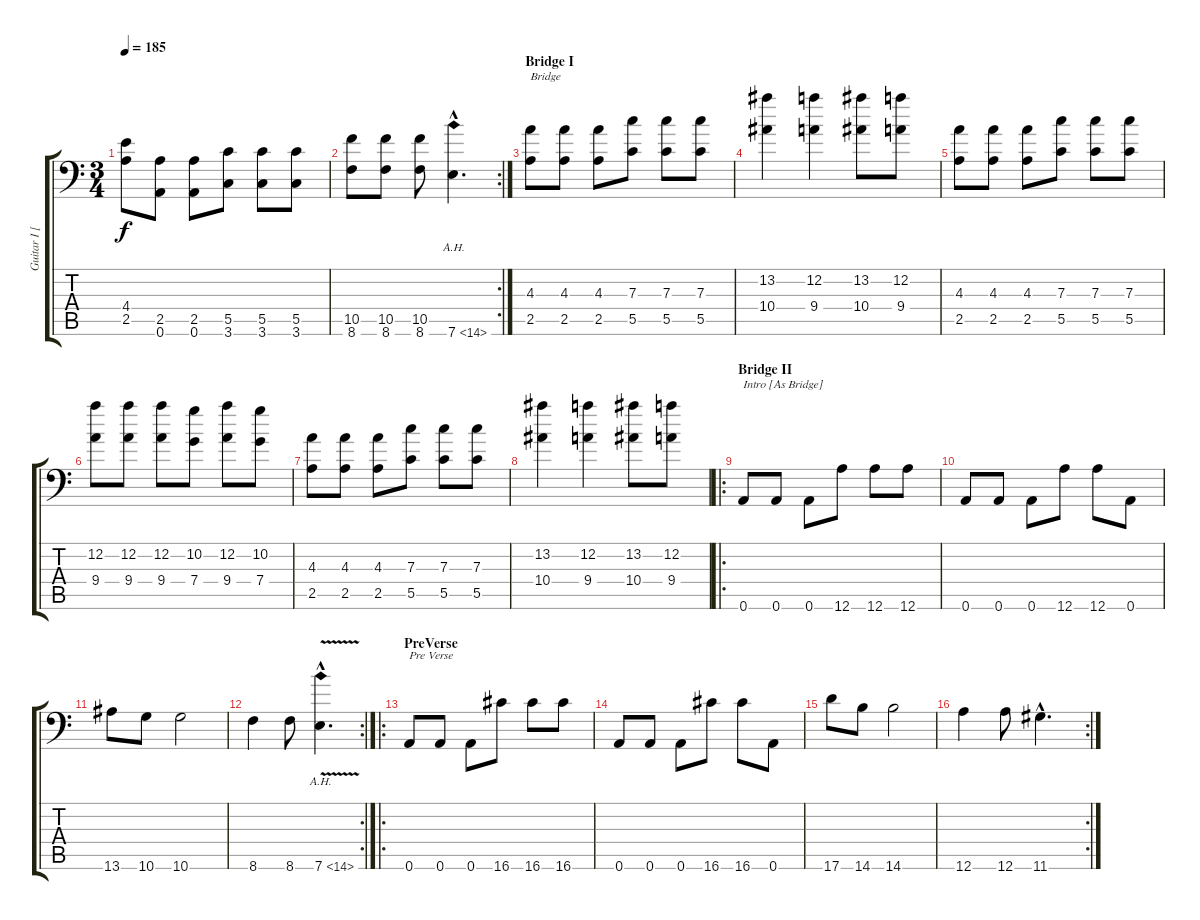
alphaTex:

\track ("Guitar I [Bill Kelliher]" "Guitar I [") {instrument distortionguitar}
\staff {score tabs}
\tuning (D4 A3 F3 C3 G2 A1) {hide}
\ts (3 4)
\tempo 185
\clef f4
\ks c
(4.4 2.5).8{dy f} (2.5 0.6).8 (2.5 0.6).8 (5.5 3.6).8 (5.5 3.6).8 (5.5 3.6).8 |
\rc 2
(10.5 8.6).8 (10.5 8.6).8 (10.5 8.6).8 7.6{ah 7 hac}.4{d} |
\section ("" "Bridge I")
(4.3 2.5).8{txt "Bridge"} (4.3 2.5).8 (4.3 2.5).8 (7.3 5.5).8 (7.3 5.5).8 (7.3 5.5).8 |
(13.2 10.4).4 (12.2 9.4).4 (13.2 10.4).8 (12.2 9.4).8 |
(4.3 2.5).8 (4.3 2.5).8 (4.3 2.5).8 (7.3 5.5).8 (7.3 5.5).8 (7.3 5.5).8 |
(12.2 9.4).8 (12.2 9.4).8 (12.2 9.4).8 (10.2 7.4).8 (12.2 9.4).8 (10.2 7.4).8 |
(4.3 2.5).8 (4.3 2.5).8 (4.3 2.5).8 (7.3 5.5).8 (7.3 5.5).8 (7.3 5.5).8 |
(13.2 10.4).4 (12.2 9.4).4 (13.2 10.4).8 (12.2 9.4).8 |
\ro
\section ("" "Bridge II")
0.6.8{txt "Intro [As Bridge]"} 0.6.8 0.6.8 12.6.8 12.6.8 12.6.8 |
0.6.8 0.6.8 0.6.8 12.6.8 12.6.8 0.6.8 |
13.6.8 10.6.8 10.6.2 |
\rc 2
8.6.4 8.6.8 7.6{ah 7 v hac}.4{d} |
\ro
\section ("" "PreVerse")
0.6.8{txt "Pre Verse"} 0.6.8 0.6.8 16.6.8 16.6.8 16.6.8 |
0.6.8 0.6.8 0.6.8 16.6.8 16.6.8 0.6.8 |
17.6.8 14.6.8 14.6.2 |
\rc 2
12.6.4 12.6.8 11.6{hac}.4{d}
